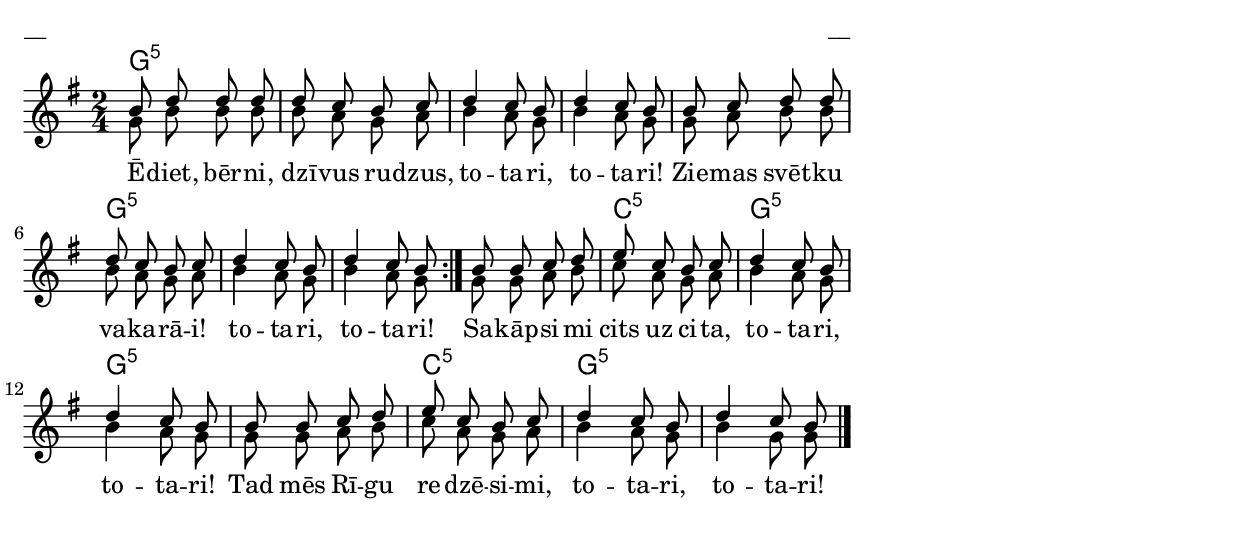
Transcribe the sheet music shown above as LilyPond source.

\version "2.13.16"
%\header {
%    title = "Ēdiet, bērni, dzīvus rudzus"
%}
\paper {
line-width = 14\cm
left-margin = 0.4\cm
between-system-padding = 0.1\cm
between-system-space = 0.1\cm
}
\layout {
indent = #0
ragged-last = ##f
}


chordsA = \chordmode {
\time 2/4
\repeat volta 2 {
g2:5 | g2:5 | g2:5 | g2:5 | g2:5 | g2:5 | g2:5 | g2:5 |  
}
g2:5 | c2:5 | g2:5 | g2:5 | g2:5 | c2:5 | g2:5 | g2:5 |
}



voiceA = \relative c' {
\clef "treble"
\key g \major
\time 2/4
\repeat volta 2 {
b'8 d d d | d8 c b c | d4 c8 b | d4 c8 b |
b8 c d d | d8 c b c | d4 c8 b | d4 c8 b |
}
b8 b c d | e8 c b c | d4 c8 b | d4 c8 b |
b8 b c d | e8 c b c | d4 c8 b | d4 c8 b |
\bar "|."
} 

voiceB = \relative c' {
\clef "treble"
\key g \major
\time 2/4
\repeat volta 2 {
g'8 b b b | b8 a g a | b4 a8 g | b4 a8 g |
g8 a b b | b8 a g a | b4 a8 g | b4 a8 g |
}
g8 g a b | c8 a g a | b4 a8 g | b4 a8 g |
g8 g a b | c8 a g a | b4 a8 g | b4 g8 g | 
} 



lyricA = \lyricmode {
Ē -- diet, bēr -- ni, dzī -- vus ru -- dzus, to -- ta -- ri, to -- ta -- ri!
Zie -- mas svēt -- ku va -- ka -- rā -- i! to -- ta -- ri, to -- ta -- ri!
Sa -- kāp -- si -- mi cits uz ci -- ta, to -- ta -- ri, to -- ta -- ri!
Tad mēs Rī -- gu re -- dzē -- si -- mi, to -- ta -- ri, to -- ta -- ri!
} 


fullScore = <<
\new ChordNames { 
\set chordChanges = ##t
\chordsA 
}
\new Staff {
<<
\new Voice = "voiceA" { \voiceOne \autoBeamOff \voiceA }
\lyricsto "voiceA" \new Lyrics \lyricA
\new Voice = "voiceB" { \voiceTwo \autoBeamOff \voiceB }

>>
}
>>

\score {
\fullScore
\header { piece = "__" opus = "__" }
}
\markup { \with-color #(x11-color 'white) \sans \smaller "__" }
\score {
\unfoldRepeats
\fullScore
\midi {
\context { \Staff \remove "Staff_performer" }
\context { \Voice \consists "Staff_performer" }
}
}



